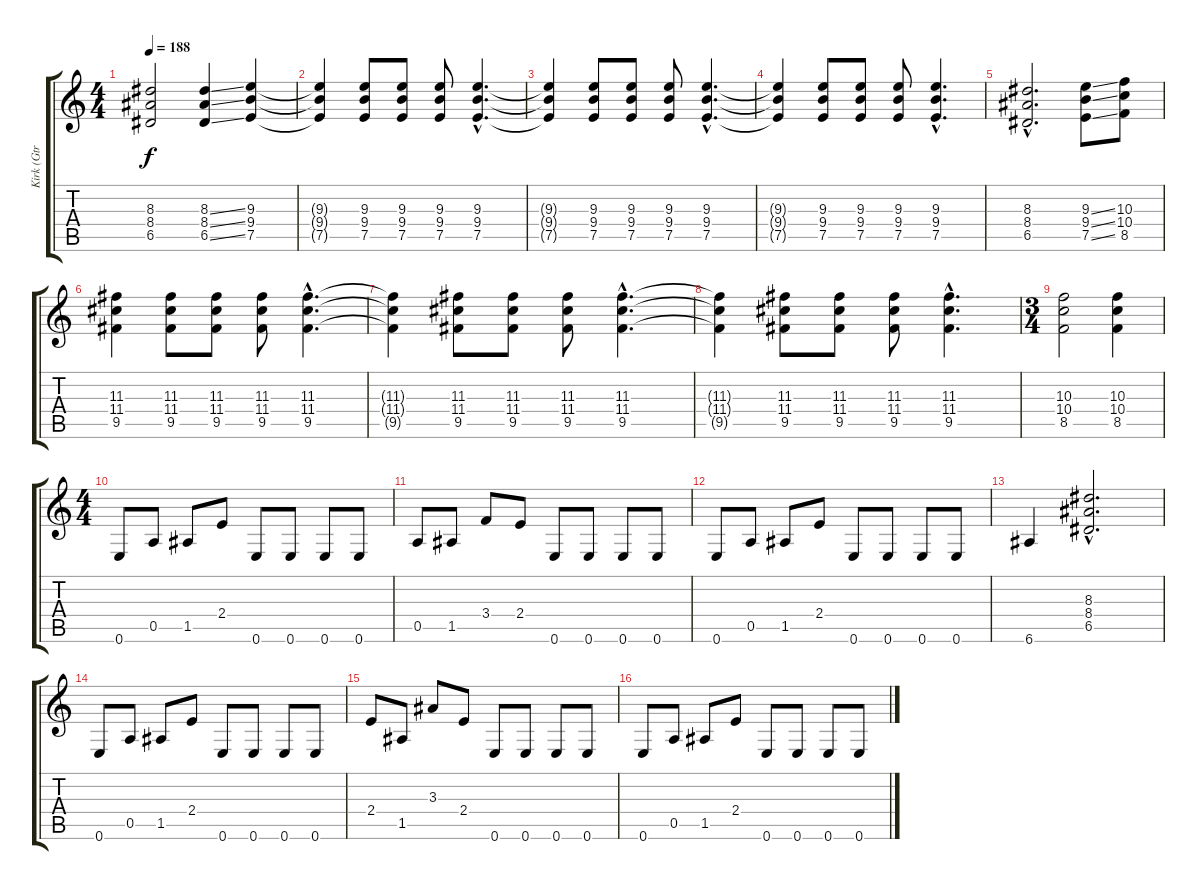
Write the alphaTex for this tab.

\track ("Kirk (Gtr 3)" "Kirk (Gtr ") {instrument distortionguitar}
\staff {score tabs}
\tuning (E4 B3 G3 D3 A2 E2) {hide}
\ts (4 4)
\tempo 188
\clef g2
\ks c
(8.3 8.4 6.5).2{dy f} (8.3{ss} 8.4{ss} 6.5{ss}).4 (9.3 9.4 7.5).4 |
(9.3{t} 9.4{t} 7.5{t}).4 (9.3 9.4 7.5).8 (9.3 9.4 7.5).8 (9.3 9.4 7.5).8 (9.3{hac} 9.4{hac} 7.5{hac}).4{d} |
(9.3{t} 9.4{t} 7.5{t}).4 (9.3 9.4 7.5).8 (9.3 9.4 7.5).8 (9.3 9.4 7.5).8 (9.3{hac} 9.4{hac} 7.5{hac}).4{d} |
(9.3{t} 9.4{t} 7.5{t}).4 (9.3 9.4 7.5).8 (9.3 9.4 7.5).8 (9.3 9.4 7.5).8 (9.3{hac} 9.4{hac} 7.5{hac}).4{d} |
(8.3{hac} 8.4{hac} 6.5{hac}).2{d} (9.3{ss} 9.4{ss} 7.5{ss}).8 (10.3 10.4 8.5).8 |
(11.3 11.4 9.5).4 (11.3 11.4 9.5).8 (11.3 11.4 9.5).8 (11.3 11.4 9.5).8 (11.3{hac} 11.4{hac} 9.5{hac}).4{d} |
(11.3{t} 11.4{t} 9.5{t}).4 (11.3 11.4 9.5).8 (11.3 11.4 9.5).8 (11.3 11.4 9.5).8 (11.3{hac} 11.4{hac} 9.5{hac}).4{d} |
(11.3{t} 11.4{t} 9.5{t}).4 (11.3 11.4 9.5).8 (11.3 11.4 9.5).8 (11.3 11.4 9.5).8 (11.3{hac} 11.4{hac} 9.5{hac}).4{d} |
\ts (3 4)
(10.3 10.4 8.5).2 (10.3 10.4 8.5).4 |
\ts (4 4)
0.6.8 0.5.8 1.5.8 2.4.8 0.6.8 0.6.8 0.6.8 0.6.8 |
0.5.8 1.5.8 3.4.8 2.4.8 0.6.8 0.6.8 0.6.8 0.6.8 |
0.6.8 0.5.8 1.5.8 2.4.8 0.6.8 0.6.8 0.6.8 0.6.8 |
6.6.4 (8.3{hac} 8.4{hac} 6.5{hac}).2{d} |
0.6.8 0.5.8 1.5.8 2.4.8 0.6.8 0.6.8 0.6.8 0.6.8 |
2.4.8 1.5.8 3.3.8 2.4.8 0.6.8 0.6.8 0.6.8 0.6.8 |
0.6.8 0.5.8 1.5.8 2.4.8 0.6.8 0.6.8 0.6.8 0.6.8
